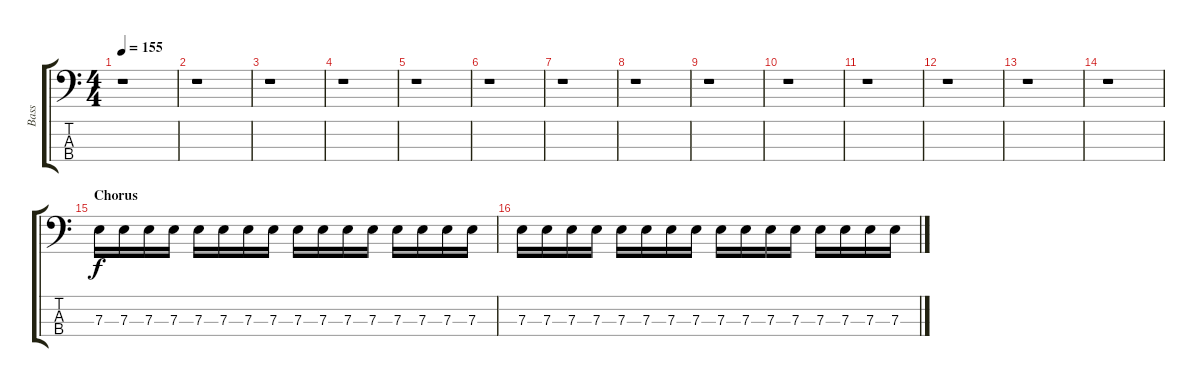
\track ("Bass" "Bass") {instrument electricbassfinger}
\staff {score tabs}
\tuning (G2 D2 A1 E1) {hide}
\ts (4 4)
\tempo 155
\clef f4
\ks c
r.1{dy f} |
r.1 |
r.1 |
r.1 |
r.1 |
r.1 |
r.1{volume 16} |
r.1 |
r.1 |
r.1 |
r.1 |
r.1 |
r.1 |
r.1 |
\section ("" "Chorus")
7.3.16 7.3.16 7.3.16 7.3.16 7.3.16 7.3.16 7.3.16 7.3.16 7.3.16 7.3.16 7.3.16 7.3.16 7.3.16 7.3.16 7.3.16 7.3.16 |
7.3.16 7.3.16 7.3.16 7.3.16 7.3.16 7.3.16 7.3.16 7.3.16 7.3.16 7.3.16 7.3.16 7.3.16 7.3.16 7.3.16 7.3.16 7.3.16
